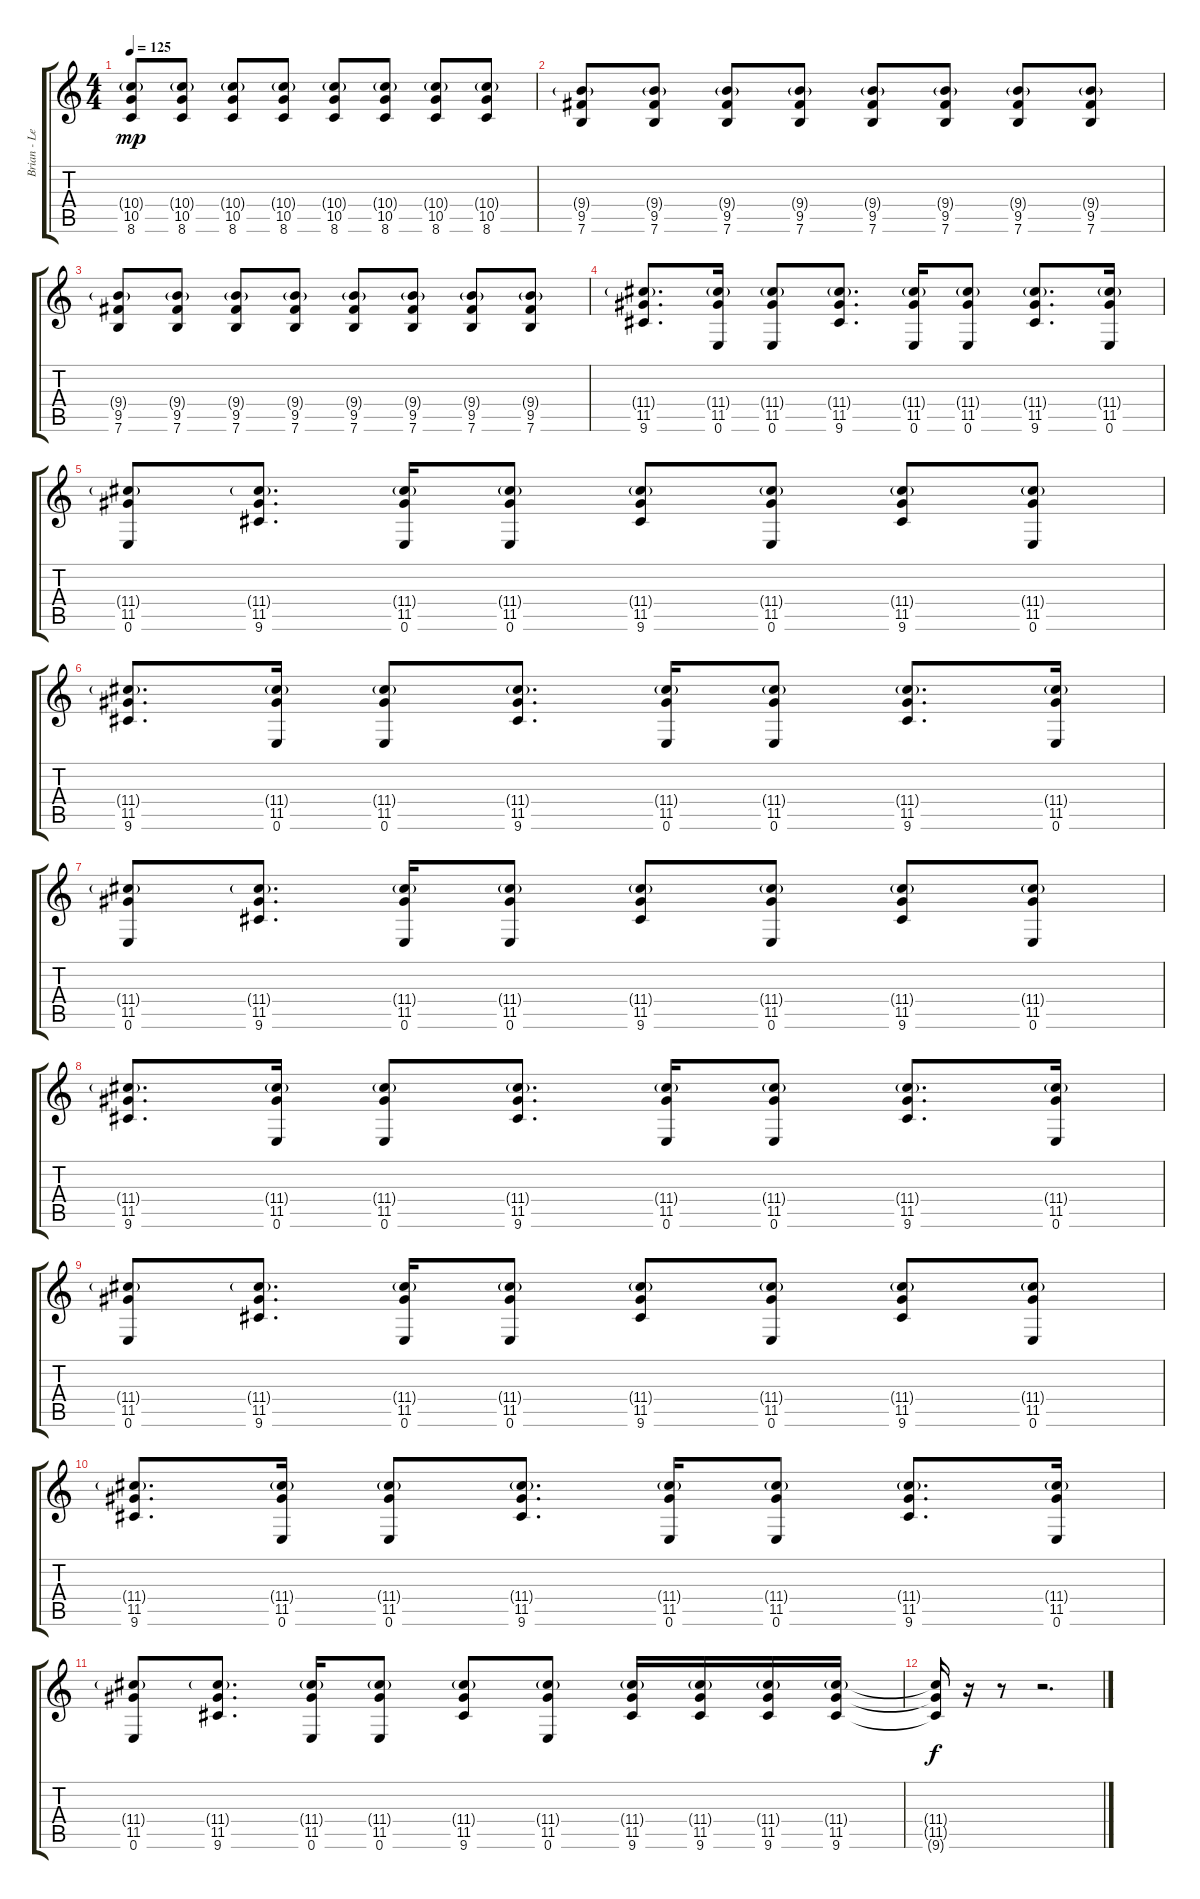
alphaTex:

\track ("Brian - Lead Guitar" "Brian - Le") {instrument electricguitarjazz}
\staff {score tabs}
\tuning (E4 B3 G3 D3 A2 E2) {hide}
\ts (4 4)
\tempo 125
\clef g2
\ks c
(10.4{g} 10.5 8.6).8{dy mp} (10.4{g} 10.5 8.6).8 (10.4{g} 10.5 8.6).8 (10.4{g} 10.5 8.6).8 (10.4{g} 10.5 8.6).8 (10.4{g} 10.5 8.6).8 (10.4{g} 10.5 8.6).8 (10.4{g} 10.5 8.6).8 |
(9.4{g} 9.5 7.6).8 (9.4{g} 9.5 7.6).8 (9.4{g} 9.5 7.6).8 (9.4{g} 9.5 7.6).8 (9.4{g} 9.5 7.6).8 (9.4{g} 9.5 7.6).8 (9.4{g} 9.5 7.6).8 (9.4{g} 9.5 7.6).8 |
(9.4{g} 9.5 7.6).8 (9.4{g} 9.5 7.6).8 (9.4{g} 9.5 7.6).8 (9.4{g} 9.5 7.6).8 (9.4{g} 9.5 7.6).8 (9.4{g} 9.5 7.6).8 (9.4{g} 9.5 7.6).8 (9.4{g} 9.5 7.6).8 |
(11.4{g} 11.5 9.6).8{d} (11.4{g} 11.5 0.6).16 (11.4{g} 11.5 0.6).8 (11.4{g} 11.5 9.6).8{d} (11.4{g} 11.5 0.6).16 (11.4{g} 11.5 0.6).8 (11.4{g} 11.5 9.6).8{d} (11.4{g} 11.5 0.6).16 |
(11.4{g} 11.5 0.6).8 (11.4{g} 11.5 9.6).8{d} (11.4{g} 11.5 0.6).16 (11.4{g} 11.5 0.6).8 (11.4{g} 11.5 9.6).8 (11.4{g} 11.5 0.6).8 (11.4{g} 11.5 9.6).8 (11.4{g} 11.5 0.6).8 |
(11.4{g} 11.5 9.6).8{d} (11.4{g} 11.5 0.6).16 (11.4{g} 11.5 0.6).8 (11.4{g} 11.5 9.6).8{d} (11.4{g} 11.5 0.6).16 (11.4{g} 11.5 0.6).8 (11.4{g} 11.5 9.6).8{d} (11.4{g} 11.5 0.6).16 |
(11.4{g} 11.5 0.6).8 (11.4{g} 11.5 9.6).8{d} (11.4{g} 11.5 0.6).16 (11.4{g} 11.5 0.6).8 (11.4{g} 11.5 9.6).8 (11.4{g} 11.5 0.6).8 (11.4{g} 11.5 9.6).8 (11.4{g} 11.5 0.6).8 |
(11.4{g} 11.5 9.6).8{d} (11.4{g} 11.5 0.6).16 (11.4{g} 11.5 0.6).8 (11.4{g} 11.5 9.6).8{d} (11.4{g} 11.5 0.6).16 (11.4{g} 11.5 0.6).8 (11.4{g} 11.5 9.6).8{d} (11.4{g} 11.5 0.6).16 |
(11.4{g} 11.5 0.6).8 (11.4{g} 11.5 9.6).8{d} (11.4{g} 11.5 0.6).16 (11.4{g} 11.5 0.6).8 (11.4{g} 11.5 9.6).8 (11.4{g} 11.5 0.6).8 (11.4{g} 11.5 9.6).8 (11.4{g} 11.5 0.6).8 |
(11.4{g} 11.5 9.6).8{d} (11.4{g} 11.5 0.6).16 (11.4{g} 11.5 0.6).8 (11.4{g} 11.5 9.6).8{d} (11.4{g} 11.5 0.6).16 (11.4{g} 11.5 0.6).8 (11.4{g} 11.5 9.6).8{d} (11.4{g} 11.5 0.6).16 |
(11.4{g} 11.5 0.6).8 (11.4{g} 11.5 9.6).8{d} (11.4{g} 11.5 0.6).16 (11.4{g} 11.5 0.6).8 (11.4{g} 11.5 9.6).8 (11.4{g} 11.5 0.6).8 (11.4{g} 11.5 9.6).16 (11.4{g} 11.5 9.6).16 (11.4{g} 11.5 9.6).16 (11.4{g} 11.5 9.6).16 |
(11.4{t} 11.5{t} 9.6{t}).16{dy f} r.16 r.8 r.2{d}
